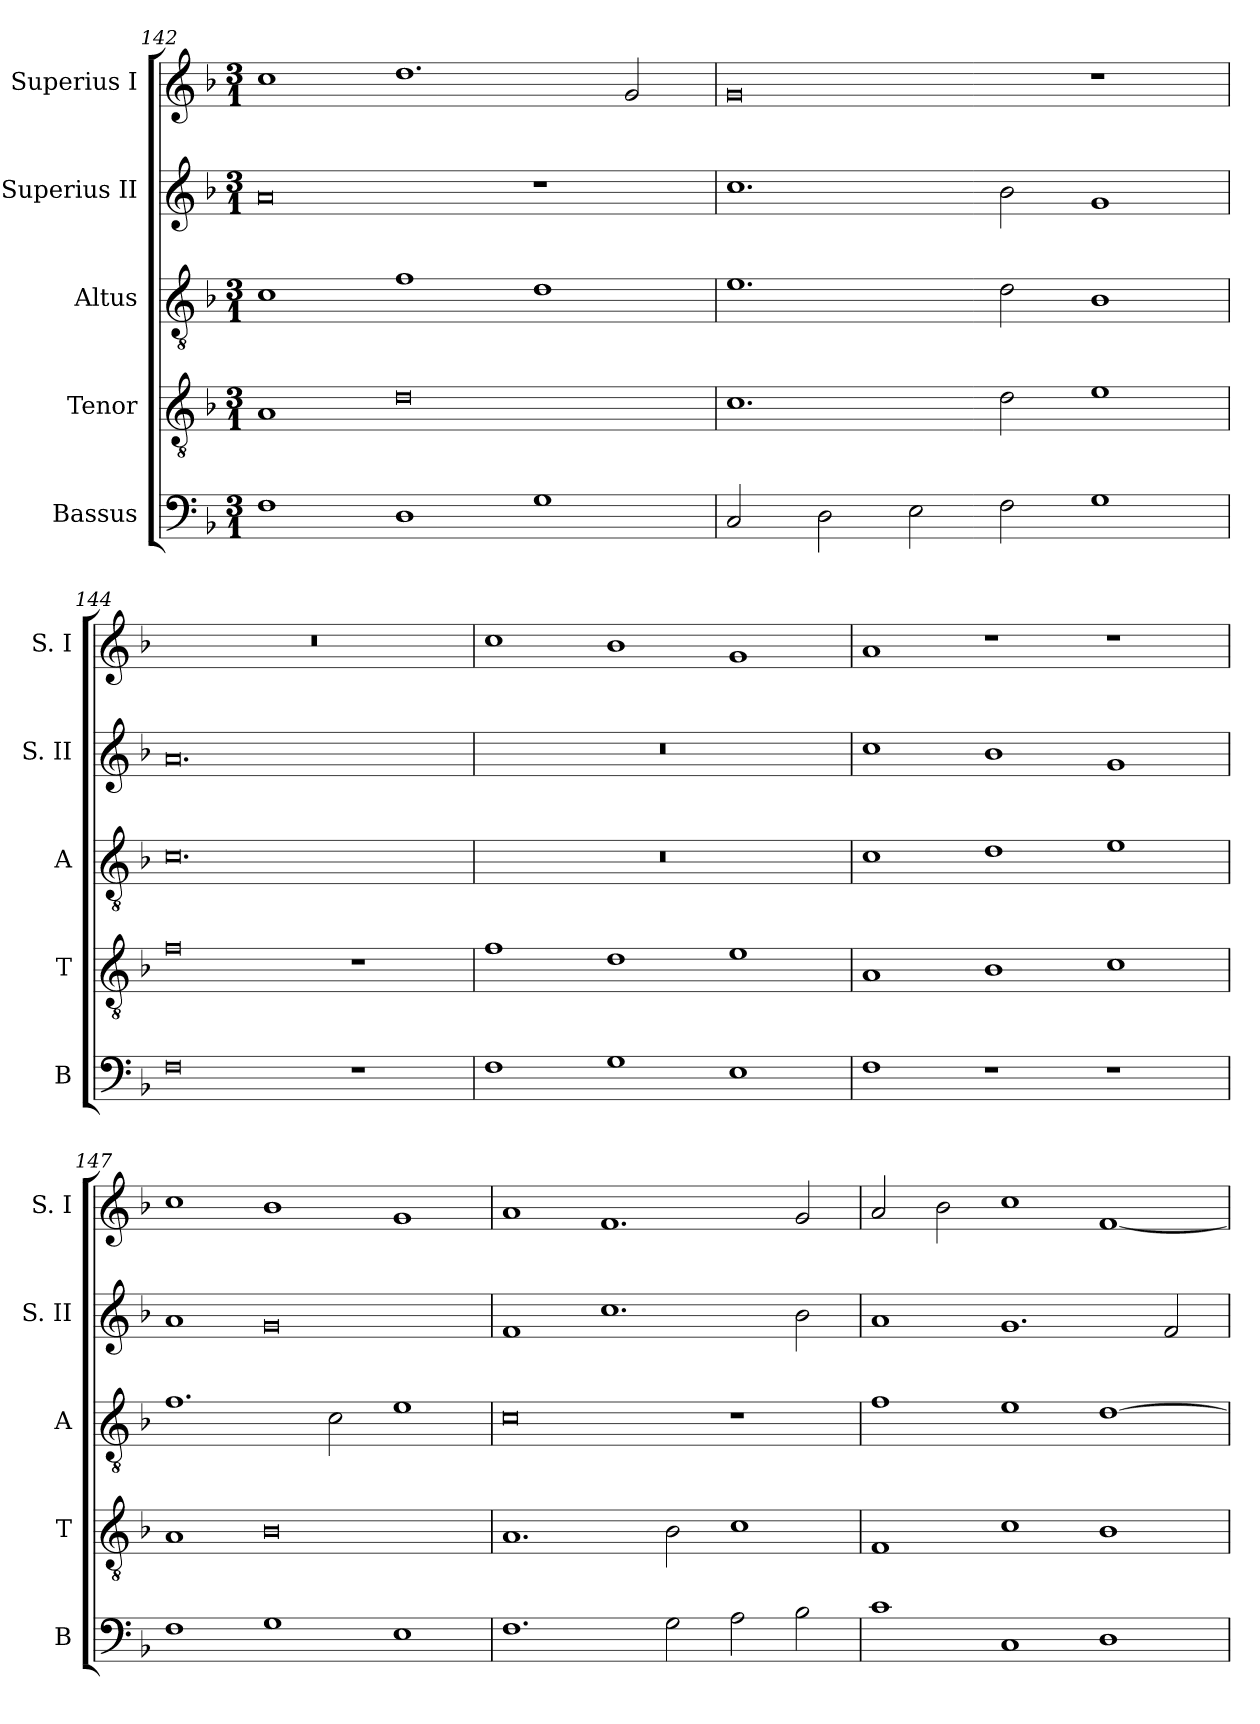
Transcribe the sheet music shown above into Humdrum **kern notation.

**kern	**kern	**kern	**kern	**kern
*part5	*part4	*part3	*part2	*part1
*staff5	*staff4	*staff3	*staff2	*staff1
*I"Bassus	*I"Tenor	*I"Altus	*I"Superius II	*I"Superius I
*I'B	*I'T	*I'A	*I'S. II	*I'S. I
*clefF4	*clefGv2	*clefGv2	*clefG2	*clefG2
*k[b-]	*k[b-]	*k[b-]	*k[b-]	*k[b-]
*F:	*F:	*F:	*F:	*F:
*M3/1	*M3/1	*M3/1	*M3/1	*M3/1
=142	=142	=142	=142	=142
1F	1A	1c	0a	1cc
1D	0d	1f	.	1.dd
1G	.	1d	1r	.
.	.	.	.	2g
=143	=143	=143	=143	=143
2C	1.c	1.e	1.cc	0g
2D	.	.	.	.
2E	.	.	.	.
2F	2d	2d	2b-	.
1G	1e	1B-	1g	1r
=144	=144	=144	=144	=144
0F	0f	0.c	0.a	1%3r
1r	1r	.	.	.
=145	=145	=145	=145	=145
1F	1f	0.r	0.r	1cc
1G	1d	.	.	1b-
1E	1e	.	.	1g
=146	=146	=146	=146	=146
1F	1A	1c	1cc	1a
1r	1B-	1d	1b-	1r
1r	1c	1e	1g	1r
=147	=147	=147	=147	=147
1F	1A	1.f	1a	1cc
1G	0B-	.	0g	1b-
.	.	2c	.	.
1E	.	1e	.	1g
=148	=148	=148	=148	=148
1.F	1.A	0c	1f	1a
.	.	.	1.cc	1.f
2G	2B-	.	.	.
2A	1c	1r	.	.
2B-	.	.	2b-	2g
=149	=149	=149	=149	=149
1c	1F	1f	1a	2a
.	.	.	.	2b-
1C	1c	1e	1.g	1cc
1D	1B-	[1d	.	[1f
.	.	.	2f	.
=	=	=	=	=
*-	*-	*-	*-	*-
